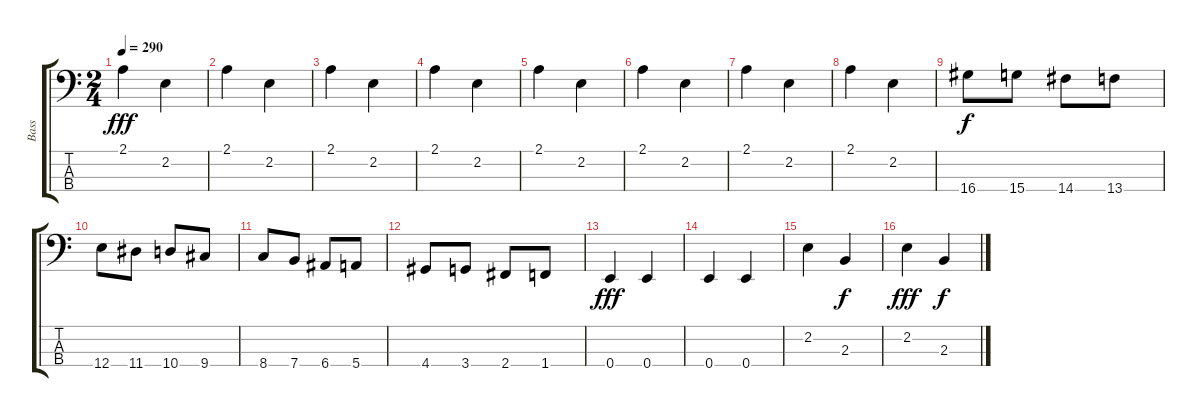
\track ("Bass" "Bass") {instrument acousticbass}
\staff {score tabs}
\tuning (G2 D2 A1 E1) {hide}
\ts (2 4)
\tempo 290
\clef f4
\ks c
2.1.4{dy fff} 2.2.4 |
2.1.4 2.2.4 |
2.1.4 2.2.4 |
2.1.4 2.2.4 |
2.1.4 2.2.4 |
2.1.4 2.2.4 |
2.1.4 2.2.4 |
2.1.4 2.2.4 |
16.4.8{dy f} 15.4.8 14.4.8 13.4.8 |
12.4.8 11.4.8 10.4.8 9.4.8 |
8.4.8 7.4.8 6.4.8 5.4.8 |
4.4.8 3.4.8 2.4.8 1.4.8 |
0.4.4{dy fff} 0.4.4 |
0.4.4 0.4.4 |
2.2.4{instrument acousticbass} 2.3.4{dy f} |
2.2.4{dy fff} 2.3.4{dy f}
